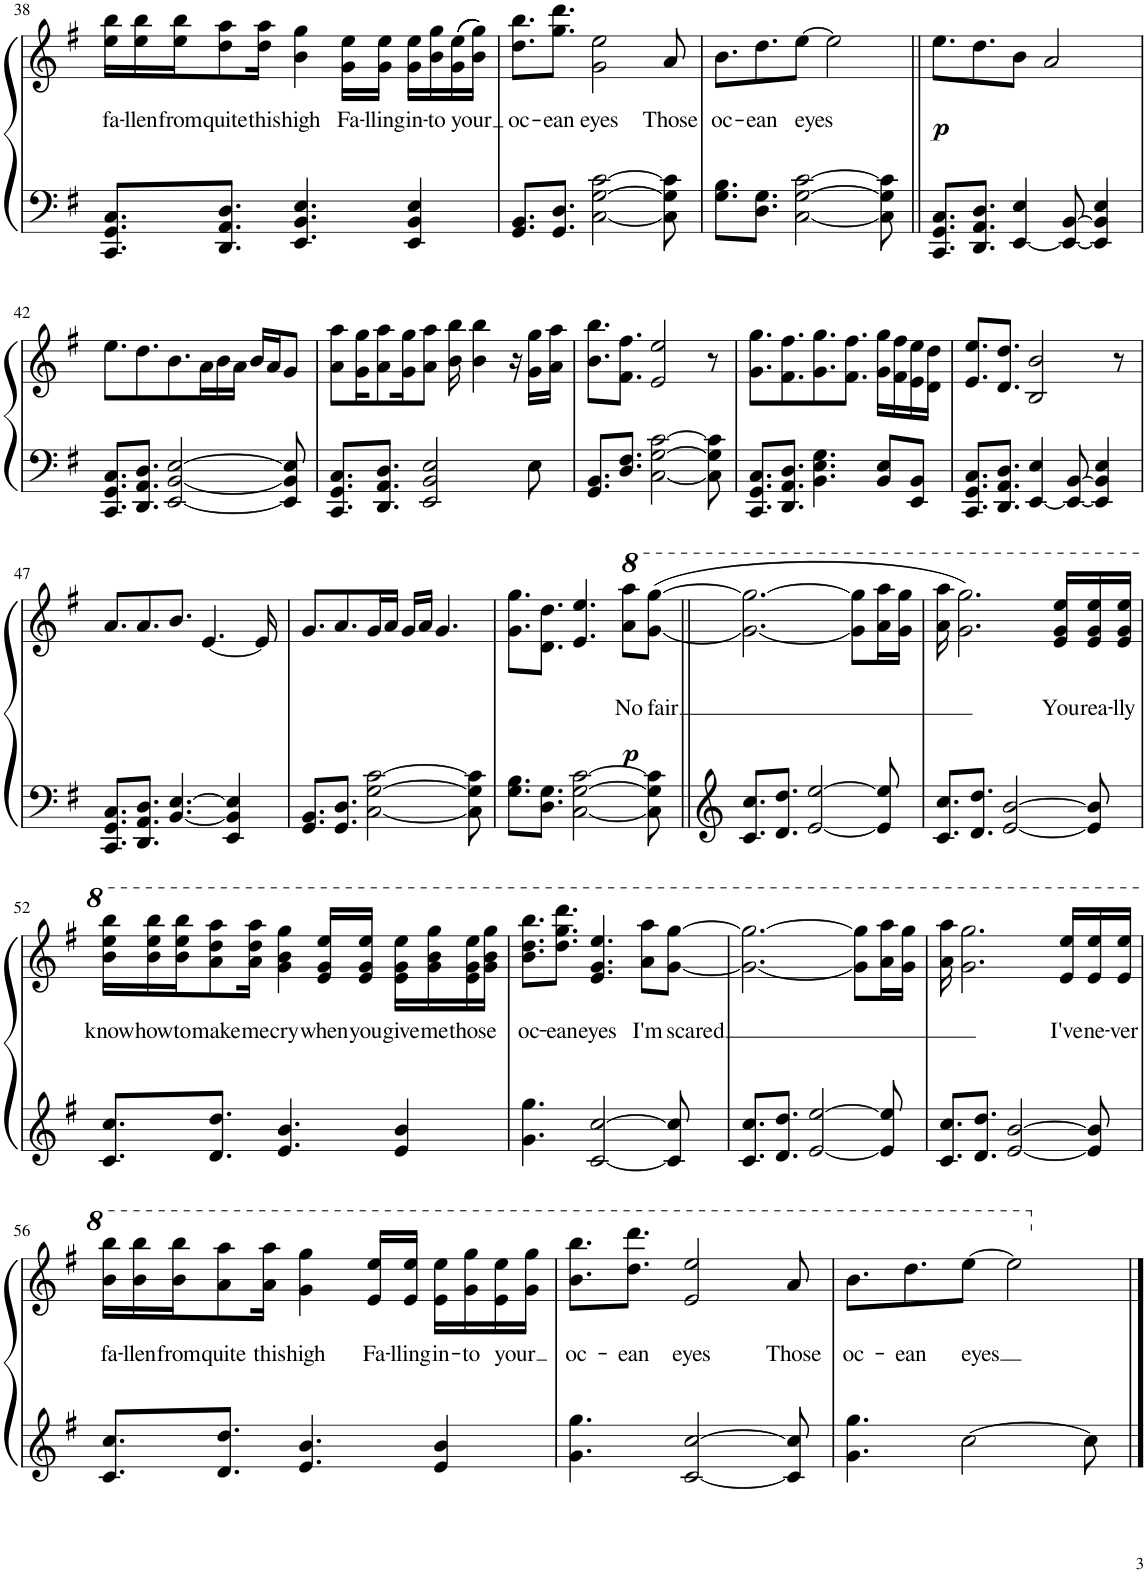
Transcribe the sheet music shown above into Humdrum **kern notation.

**kern	**kern	**text	**dynam
*part1	*part1	*part1	*part1
*staff2	*staff1	*staff1	*staff1/2
*I"Piano	*	*	*
*I'Pno.	*	*	*
!!LO:PB:g=z
*clefF4	*clefG2	*	*
*k[f#]	*k[f#]	*	*
*M4/4	*M4/4	*	*
=38	=38	=38	=38
!	!	!LO:LY:b	!
8.CC/ 8.GG/ 8.C/L	16ee\ 16bb\LL	fa-	.
!	!	!LO:LY:b	!
.	16ee\ 16bb\	-llen	.
!	!	!LO:LY:b	!
.	16ee\ 16bb\J	from	.
!	!	!LO:LY:b	!
8.DD/ 8.AA/ 8.D/J	8dd\ 8aa\	quite	.
!	!	!LO:LY:b	!
.	16dd\ 16aa\Jk	this	.
!	!	!LO:LY:b	!
4.EE/ 4.BB/ 4.E/	4b\ 4gg\	high	.
!	!	!LO:LY:b	!
.	16g\ 16ee\LL	Fa-	.
!	!	!LO:LY:b	!
.	16g\ 16ee\JJ	-lling	.
!	!	!LO:LY:b	!
4EE/ 4BB/ 4E/	16g\ 16ee\LL	in-	.
!	!	!LO:LY:b	!
.	16b\ 16gg\	-to	.
!	!	!LO:LY:b	!
.	((((16g\ 16ee\	your	.
.	16b\ 16gg\JJ))))	.	.
=39	=39	=39	=39
!	!	!LO:LY:b	!
8.GG/ 8.BB/L	8.dd\ 8.bb\L	oc-	.
!	!	!LO:LY:b	!
8.GG/ 8.D/J	8.gg\ 8.ddd\J	-ean	.
!	!	!LO:LY:b	!
[2C\ [2G\ [2c\	2g\ 2ee\	eyes	.
!	!	!LO:LY:b	!
8C\] 8G\] 8c\]	8a/	Those	.
=40	=40	=40	=40
!	!	!LO:LY:b	!
8.G\ 8.B\L	8.b\L	oc-	.
!	!	!LO:LY:b	!
8.D\ 8.G\J	8.dd\	-ean	.
!	!	!LO:LY:b	!
[2C\ [2G\ [2c\	[8ee\J	eyes	.
.	2ee\]	.	.
8C\] 8G\] 8c\]	.	.	.
=41||	=41||	=41||	=41||
!	!	!	!LO:DY:b
8.CC/ 8.GG/ 8.C/L	8.ee\L	.	p
8.DD/ 8.AA/ 8.D/J	8.dd\	.	.
[4EE/ 4E/	8b\J	.	.
.	2a/	.	.
8EE/_ [8BB/	.	.	.
4EE/] 4BB/] 4E/	.	.	.
!!LO:LB:g=z
=42	=42	=42	=42
8.CC/ 8.GG/ 8.C/L	8.ee\L	.	.
8.DD/ 8.AA/ 8.D/J	8.dd\	.	.
[2EE/ [2BB/ [2E/	8.b\	.	.
.	16a\L	.	.
.	16b\	.	.
.	16a\JJ	.	.
.	16b/LL	.	.
.	16a/J	.	.
8EE/] 8BB/] 8E/]	8g/J	.	.
=43	=43	=43	=43
8.CC/ 8.GG/ 8.C/L	8a\ 8aa\L	.	.
.	16g\ 16gg\K	.	.
8.DD/ 8.AA/ 8.D/J	8a\ 8aa\	.	.
.	16g\ 16gg\K	.	.
2EE/ 2BB/ 2E/	8a\ 8aa\J	.	.
.	16b\ 16bb\	.	.
.	4b\ 4bb\	.	.
.	16r	.	.
8E\	16g\ 16gg\LL	.	.
.	16a\ 16aa\JJ	.	.
=44	=44	=44	=44
8.GG/ 8.BB/L	8.b\ 8.bb\L	.	.
8.D/ 8.F#/J	8.f#\ 8.ff#\J	.	.
[2C\ [2G\ [2c\	2e/ 2ee/	.	.
8C\] 8G\] 8c\]	8r	.	.
=45	=45	=45	=45
8.CC/ 8.GG/ 8.C/L	8.g\ 8.gg\L	.	.
8.DD/ 8.AA/ 8.D/J	8.f#\ 8.ff#\	.	.
4.BB\ 4.E\ 4.G\	8.g\ 8.gg\	.	.
.	8.f#\ 8.ff#\J	.	.
8BB/ 8E/L	16g\ 16gg\LL	.	.
.	16f#\ 16ff#\	.	.
8EE/ 8BB/J	16e\ 16ee\	.	.
.	16d\ 16dd\JJ	.	.
=46	=46	=46	=46
8.CC/ 8.GG/ 8.C/L	8.e/ 8.ee/L	.	.
8.DD/ 8.AA/ 8.D/J	8.d/ 8.dd/J	.	.
[4EE/ 4E/	2B/ 2b/	.	.
8EE/_ [8BB/	.	.	.
4EE/] 4BB/] 4E/	.	.	.
.	8r	.	.
!!LO:LB:g=z
=47	=47	=47	=47
8.CC/ 8.GG/ 8.C/L	8.a/L	.	.
8.DD/ 8.AA/ 8.D/J	8.a/	.	.
[4.BB/ [4.E/	8.b/J	.	.
.	[4.e/	.	.
4EE/ 4BB/] 4E/]	.	.	.
.	16e/]	.	.
=48	=48	=48	=48
8.GG/ 8.BB/L	8.g/L	.	.
8.GG/ 8.D/J	8.a/	.	.
[2C\ [2G\ [2c\	16g/L	.	.
.	16a/JJ	.	.
.	16g/LL	.	.
.	16a/JJ	.	.
.	4.g/	.	.
8C\] 8G\] 8c\]	.	.	.
=49	=49	=49	=49
8.G\ 8.B\L	8.g\ 8.gg\L	.	.
8.D\ 8.G\J	8.d\ 8.dd\J	.	.
[2C\ [2G\ [2c\	4.e/ 4.ee/	.	.
*	*8va	*	*
!	!	!LO:LY:b	!LO:DY:b
.	8aa\ 8aaa\L	No	p
!	!	!LO:LY:b	!
8C\] 8G\] 8c\]	([8gg\ [8ggg\J	fair	.
=50||	=50||	=50||	=50||
8.c/ 8.cc/L	2.gg\_ 2.ggg\_	.	.
8.d/ 8.dd/J	.	.	.
[2e/ [2ee/	.	.	.
.	8gg\] 8ggg\]L	.	.
8e/] 8ee/]	16aa\ 16aaa\L	.	.
.	16gg\ 16ggg\JJ	.	.
=51	=51	=51	=51
8.c/ 8.cc/L	16aa\ 16aaa\	.	.
.	2.gg\ 2.ggg\)	.	.
8.d/ 8.dd/J	.	.	.
[2e/ [2b/	.	.	.
!	!	!LO:LY:b	!
.	16ee/ 16gg/ 16eee/LL	You	.
!	!	!LO:LY:b	!
8e/] 8b/]	16ee/ 16gg/ 16eee/	rea-	.
!	!	!LO:LY:b	!
.	16ee/ 16gg/ 16eee/JJ	-lly	.
!!LO:LB:g=z
=52	=52	=52	=52
!	!	!LO:LY:b	!
8.c/ 8.cc/L	16bb\ 16eee\ 16bbb\LL	know	.
!	!	!LO:LY:b	!
.	16bb\ 16eee\ 16bbb\	how	.
!	!	!LO:LY:b	!
.	16bb\ 16eee\ 16bbb\J	to	.
!	!	!LO:LY:b	!
8.d/ 8.dd/J	8aa\ 8ddd\ 8aaa\	make	.
!	!	!LO:LY:b	!
.	16aa\ 16ddd\ 16aaa\Jk	me	.
!	!	!LO:LY:b	!
4.e/ 4.b/	4gg\ 4bb\ 4ggg\	cry	.
!	!	!LO:LY:b	!
.	16ee/ 16gg/ 16eee/LL	when	.
!	!	!LO:LY:b	!
.	16ee/ 16gg/ 16eee/JJ	you	.
!	!	!LO:LY:b	!
4e/ 4b/	16ee\ 16gg\ 16eee\LL	give	.
!	!	!LO:LY:b	!
.	16gg\ 16bb\ 16ggg\	me	.
!	!	!LO:LY:b	!
.	16ee\ 16gg\ 16eee\	those	.
.	16gg\ 16bb\ 16ggg\JJ	.	.
=53	=53	=53	=53
!	!	!LO:LY:b	!
4.g\ 4.gg\	8.bb\ 8.ddd\ 8.bbb\L	oc-	.
!	!	!LO:LY:b	!
.	8.ddd\ 8.ggg\ 8.dddd\J	-ean	.
!	!	!LO:LY:b	!
[2c/ [2cc/	4.ee/ 4.gg/ 4.eee/	eyes	.
!	!	!LO:LY:b	!
.	8aa\ 8aaa\L	I'm	.
!	!	!LO:LY:b	!
8c/] 8cc/]	[8gg\ [8ggg\J	scared	.
=54	=54	=54	=54
8.c/ 8.cc/L	2.gg\_ 2.ggg\_	.	.
8.d/ 8.dd/J	.	.	.
[2e/ [2ee/	.	.	.
.	8gg\] 8ggg\]L	.	.
8e/] 8ee/]	16aa\ 16aaa\L	.	.
.	16gg\ 16ggg\JJ	.	.
=55	=55	=55	=55
8.c/ 8.cc/L	16aa\ 16aaa\	.	.
.	2.gg\ 2.ggg\	.	.
8.d/ 8.dd/J	.	.	.
[2e/ [2b/	.	.	.
!	!	!LO:LY:b	!
.	16ee/ 16eee/LL	I've	.
!	!	!LO:LY:b	!
8e/] 8b/]	16ee/ 16eee/	ne-	.
!	!	!LO:LY:b	!
.	16ee/ 16eee/JJ	-ver	.
!!LO:LB:g=z
=56	=56	=56	=56
!	!	!LO:LY:b	!
8.c/ 8.cc/L	16bb\ 16bbb\LL	fa-	.
!	!	!LO:LY:b	!
.	16bb\ 16bbb\	-llen	.
!	!	!LO:LY:b	!
.	16bb\ 16bbb\J	from	.
!	!	!LO:LY:b	!
8.d/ 8.dd/J	8aa\ 8aaa\	quite	.
!	!	!LO:LY:b	!
.	16aa\ 16aaa\Jk	this	.
!	!	!LO:LY:b	!
4.e/ 4.b/	4gg\ 4ggg\	high	.
!	!	!LO:LY:b	!
.	16ee/ 16eee/LL	Fa-	.
!	!	!LO:LY:b	!
.	16ee/ 16eee/JJ	-lling	.
!	!	!LO:LY:b	!
4e/ 4b/	16ee\ 16eee\LL	in-	.
!	!	!LO:LY:b	!
.	16gg\ 16ggg\	-to	.
!	!	!LO:LY:b	!
.	16ee\ 16eee\	your	.
.	16gg\ 16ggg\JJ	.	.
=57	=57	=57	=57
!	!	!LO:LY:b	!
4.g\ 4.gg\	8.bb\ 8.bbb\L	oc-	.
!	!	!LO:LY:b	!
.	8.ddd\ 8.dddd\J	-ean	.
!	!	!LO:LY:b	!
[2c/ [2cc/	2ee/ 2eee/	eyes	.
!	!	!LO:LY:b	!
8c/] 8cc/]	8aa/	Those	.
=58	=58	=58	=58
!	!	!LO:LY:b	!
4.g\ 4.gg\	8.bb\L	oc-	.
!	!	!LO:LY:b	!
.	8.ddd\	-ean	.
!	!	!LO:LY:b	!
[2cc\	[8eee\J	eyes	.
.	2eee\]	.	.
8cc\]	.	.	.
*	*X8va	*	*
==	==	==	==
*-	*-	*-	*-
